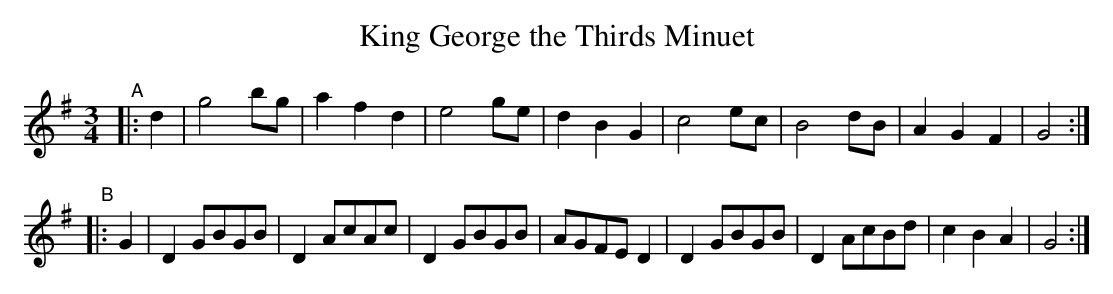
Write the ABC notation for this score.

X:1
T: King George the Thirds Minuet
M: 3/4
L: 1/8
K: G
"^A"|: d2 |\
g4 bg | a2 f2 d2 | e4 ge | d2 B2 G2 |\
c4 ec | B4 dB | A2 G2 F2 | G4 :|
"^B"|: G2 |\
D2 GBGB | D2 AcAc | D2 GBGB | AGFE D2 |\
D2 GBGB | D2 AcBd | c2 B2 A2 | G4 :|
